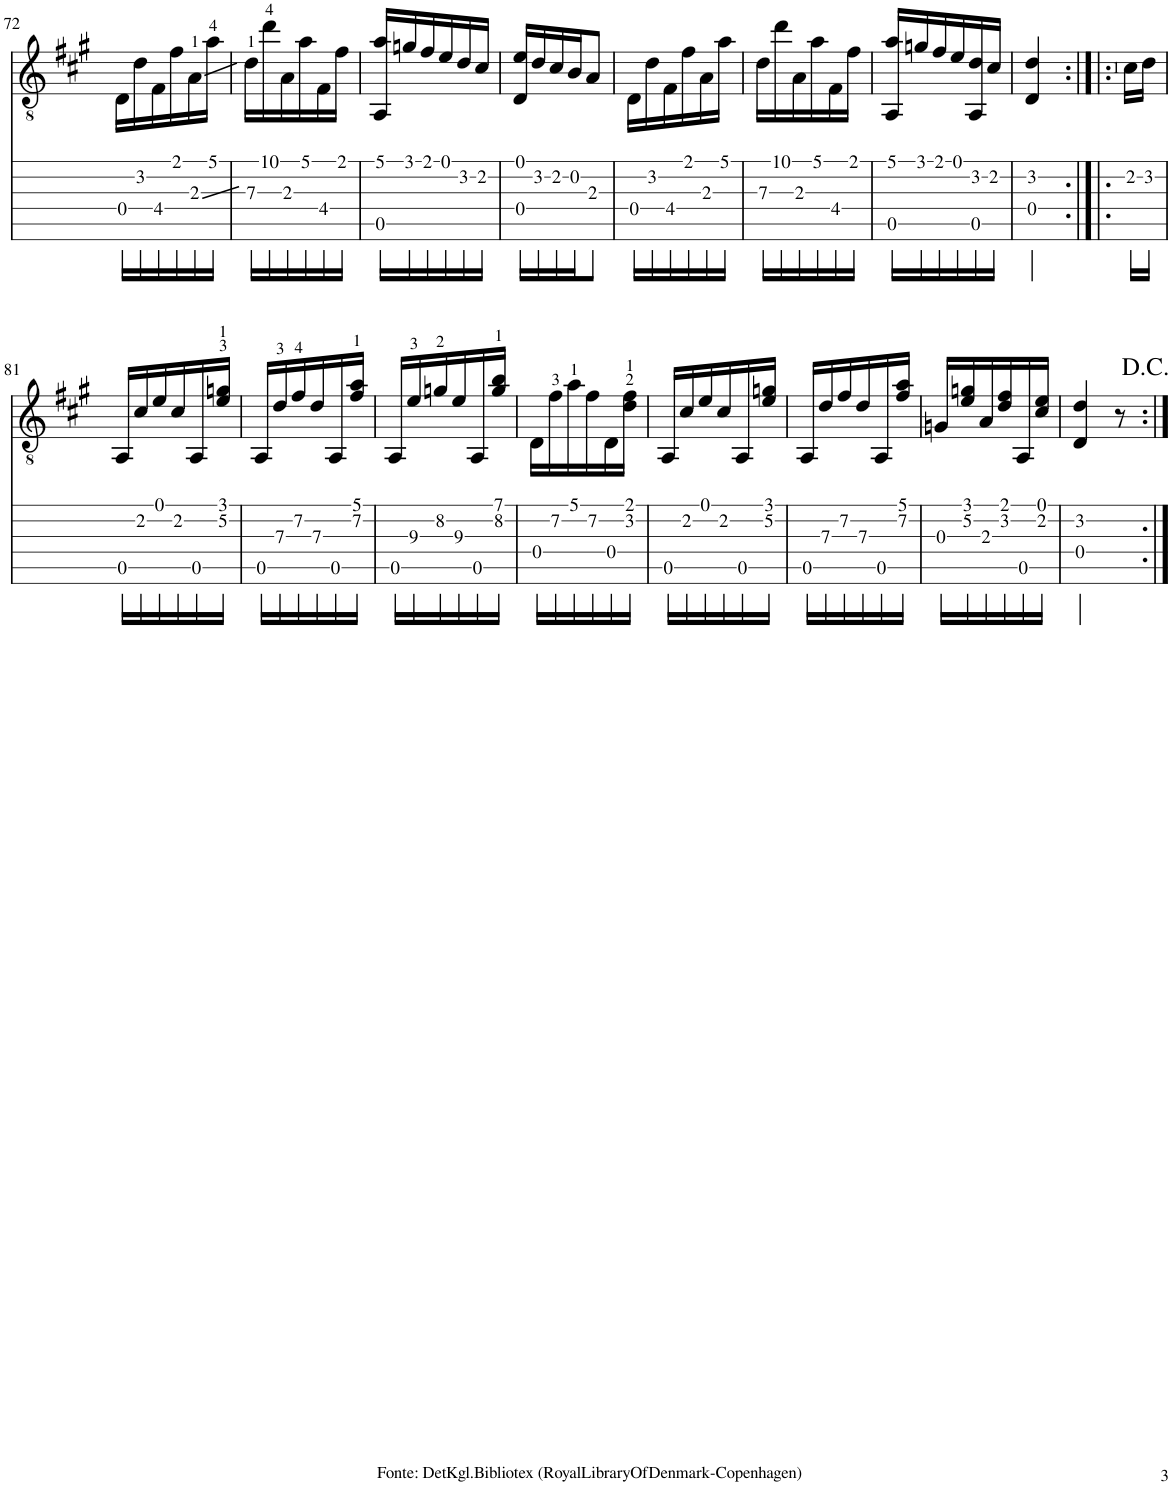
**kern	**kern
*part2	*part1
*staff2	*staff1
*I"Chitarra classica (Intavolatura)	*I"Guitar
!!LO:PB:g=z
*	*clefGv2
*k[f#c#g#]	*k[f#c#g#]
*M3/8	*M3/8
=72	=72
16D\LL	16D\LL
16d\	16d\
16F#\	16F#\
16f#\	16f#\
16A\	16A\
16a\JJ	16a\JJ
=73	=73
16d\LL	16d\LL
16dd\	16dd\
16A\	16A\
16a\	16a\
16F#\	16F#\
16f#\JJ	16f#\JJ
=74	=74
16AA\ 16a\LL	16AA/ 16a/LL
16gn\	16gn/
16f#\	16f#/
16e\	16e/
16d\	16d/
16c#\JJ	16c#/JJ
=75	=75
16D\ 16e\LL	16D/ 16e/LL
16d\	16d/
16c#\	16c#/
16B\J	16B/J
8A\J	8A/J
=76	=76
16D\LL	16D\LL
16d\	16d\
16F#\	16F#\
16f#\	16f#\
16A\	16A\
16a\JJ	16a\JJ
=77	=77
16d\LL	16d\LL
16dd\	16dd\
16A\	16A\
16a\	16a\
16F#\	16F#\
16f#\JJ	16f#\JJ
=78	=78
16AA\ 16a\LL	16AA/ 16a/LL
16gn\	16gn/
16f#\	16f#/
16e\	16e/
16AA\ 16d\	16AA/ 16d/
16c#\JJ	16c#/JJ
=79	=79
4D\ 4d\	4D/ 4d/
=80:|!|:	=80:|!|:
16c#\LL	16c#\LL
16d\JJ	16d\JJ
!!LO:LB:g=z
=81	=81
16AA\LL	16AA/LL
16c#\	16c#/
16e\	16e/
16c#\	16c#/
16AA\	16AA/
16e\ 16gn\JJ	16e/ 16gn/JJ
=82	=82
16AA\LL	16AA/LL
16d\	16d/
16f#\	16f#/
16d\	16d/
16AA\	16AA/
16f#\ 16a\JJ	16f#/ 16a/JJ
=83	=83
16AA\LL	16AA/LL
16e\	16e/
16gn\	16gn/
16e\	16e/
16AA\	16AA/
16g\ 16b\JJ	16g/ 16b/JJ
=84	=84
16D\LL	16D\LL
16f#\	16f#\
16a\	16a\
16f#\	16f#\
16D\	16D\
16d\ 16f#\JJ	16d\ 16f#\JJ
=85	=85
16AA\LL	16AA/LL
16c#\	16c#/
16e\	16e/
16c#\	16c#/
16AA\	16AA/
16e\ 16gn\JJ	16e/ 16gn/JJ
=86	=86
16AA\LL	16AA/LL
16d\	16d/
16f#\	16f#/
16d\	16d/
16AA\	16AA/
16f#\ 16a\JJ	16f#/ 16a/JJ
=87	=87
16Gn\LL	16Gn/LL
16e\ 16gn\	16e/ 16gn/
16A\	16A/
16d\ 16f#\	16d/ 16f#/
16AA\	16AA/
16c#\ 16e\JJ	16c#/ 16e/JJ
=88	=88
4D\ 4d\	4D/ 4d/
8r	8r
=:|!	=:|!
*-	*-
